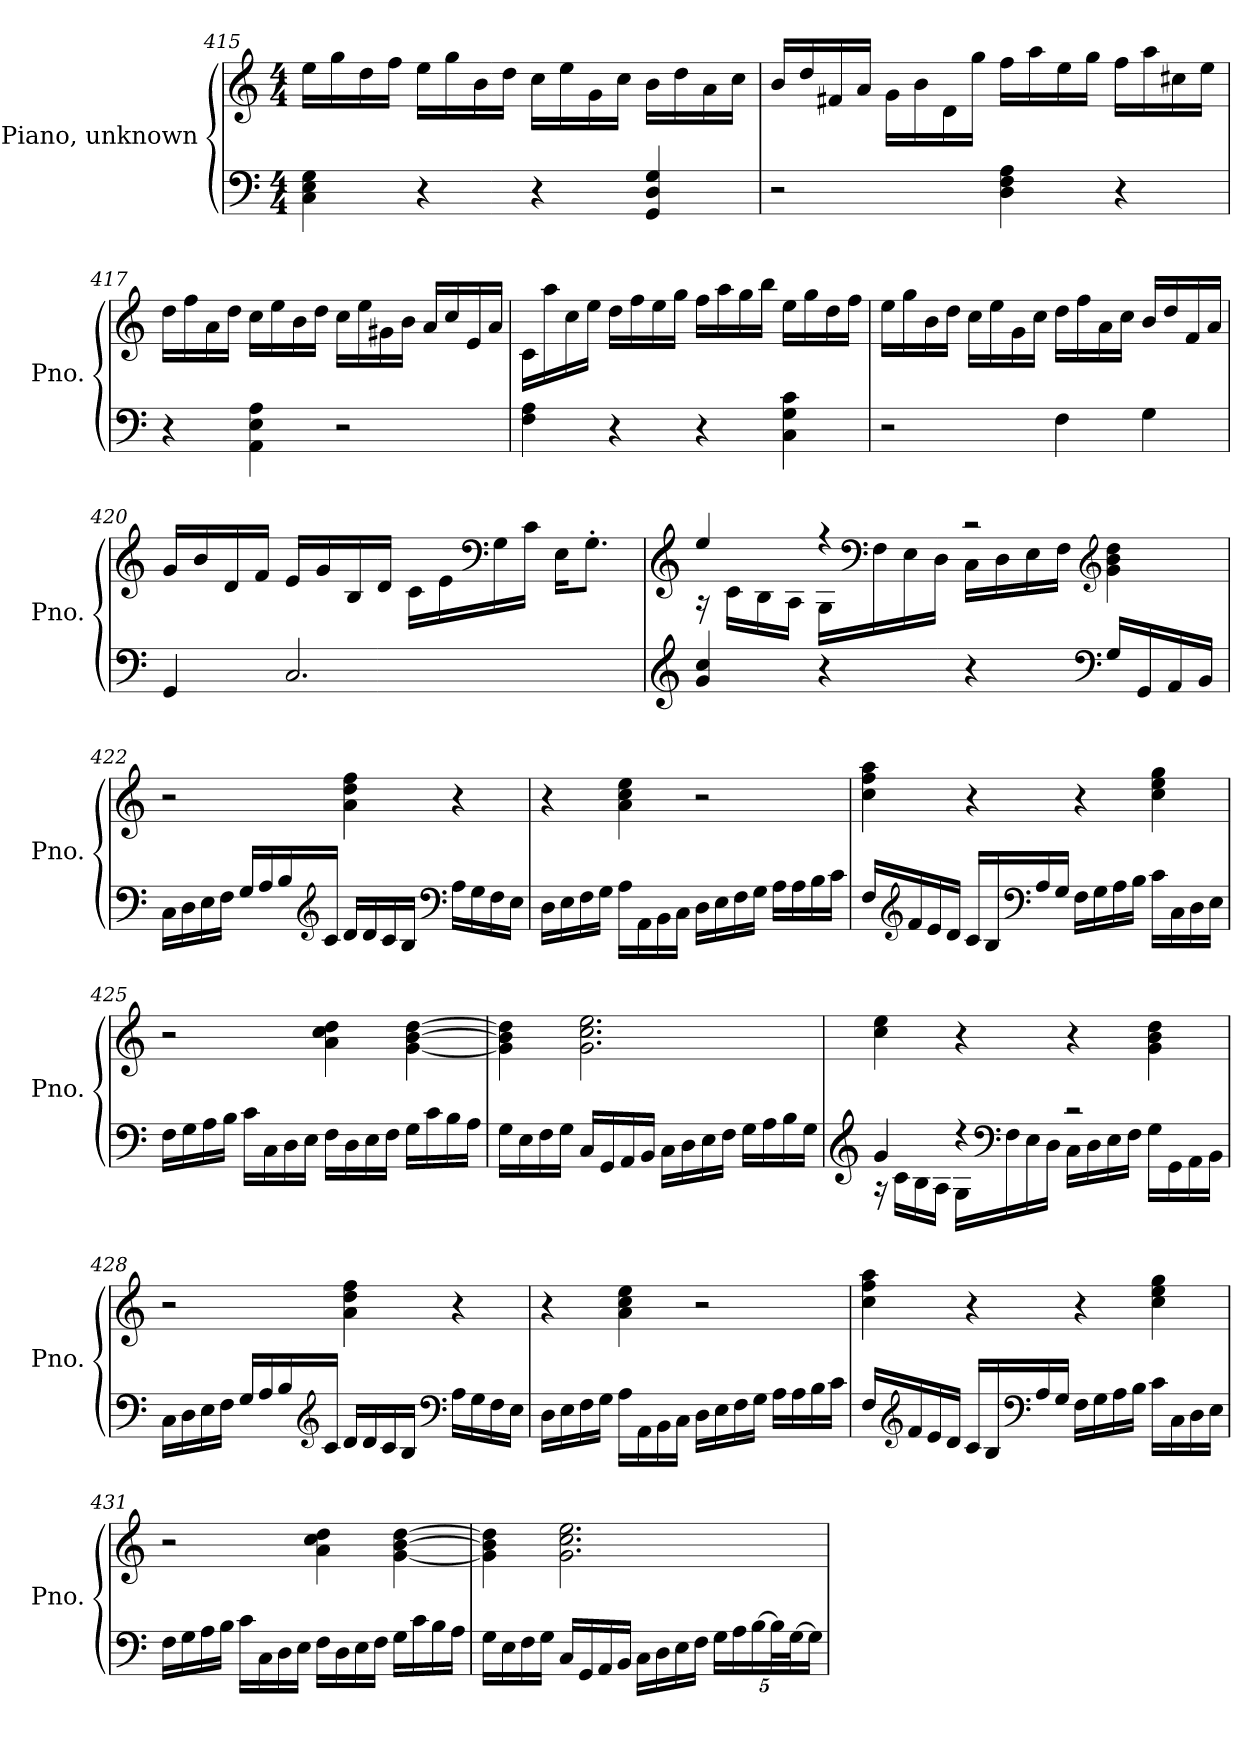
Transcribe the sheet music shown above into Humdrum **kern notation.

**kern	**kern
*part1	*part1
*staff2	*staff1
*I"Piano, unknown	*
*I'Pno.	*
!!LO:PB:g=z
*clefF4	*clefG2
*k[]	*k[]
*M4/4	*M4/4
=415	=415
4C\ 4E\ 4G\	16ee\LL
.	16gg\
.	16dd\
.	16ff\JJ
4r	16ee\LL
.	16gg\
.	16b\
.	16dd\JJ
4r	16cc\LL
.	16ee\
.	16g\
.	16cc\JJ
4GG/ 4D/ 4G/	16b\LL
.	16dd\
.	16a\
.	16cc\JJ
=416	=416
2r	16b/LL
.	16dd/
.	16f#X/
.	16a/JJ
.	16g\LL
.	16b\
.	16d\
.	16gg\JJ
4D\ 4F\ 4A\	16ff\LL
.	16aa\
.	16ee\
.	16gg\JJ
4r	16ff\LL
.	16aa\
.	16cc#X\
.	16ee\JJ
!!LO:LB:g=z
=417	=417
4r	16dd\LL
.	16ff\
.	16a\
.	16dd\JJ
4AA\ 4E\ 4A\	16cc\LL
.	16ee\
.	16b\
.	16dd\JJ
2r	16cc\LL
.	16ee\
.	16g#X\
.	16b\JJ
.	16a/LL
.	16cc/
.	16e/
.	16a/JJ
=418	=418
4F\ 4A\	16c\LL
.	16aa\
.	16cc\
.	16ee\JJ
4r	16dd\LL
.	16ff\
.	16ee\
.	16gg\JJ
4r	16ff\LL
.	16aa\
.	16gg\
.	16bb\JJ
4C\ 4G\ 4c\	16ee\LL
.	16gg\
.	16dd\
.	16ff\JJ
!!LO:LB:g=z
=419	=419
2r	16ee\LL
.	16gg\
.	16b\
.	16dd\JJ
.	16cc\LL
.	16ee\
.	16g\
.	16cc\JJ
4F\	16dd\LL
.	16ff\
.	16a\
.	16cc\JJ
4G\	16b/LL
.	16dd/
.	16f/
.	16a/JJ
=420	=420
4GG/	16g/LL
.	16b/
.	16d/
.	16f/JJ
2.C/	16e/LL
.	16g/
.	16B/
.	16d/JJ
.	16c\LL
.	16e\
*	*clefF4
.	16G\
.	16c\JJ
.	16E\KL
.	8.G'\J
!!LO:LB:g=z
=421	=421
*clefG2	*clefG2
*	*^
4g/ 4cc/	4ee/	16r
.	.	16c\LL
.	.	16B\
.	.	16A\JJ
4r	4r	16G\LL
*	*clefF4	*
.	.	16F\
.	.	16E\
.	.	16D\JJ
4r	2r	16C\LL
.	.	16D\
.	.	16E\
.	.	16F\JJ
*clefF4	*clefG2	*
16G/LL	.	4g\ 4b\ 4dd\
16GG/	.	.
16AA/	.	.
16BB/JJ	.	.
*	*v	*v
=422	=422
16C\LL	2r
16D\	.
16E\	.
16F\JJ	.
16G/LL	.
16A/	.
16B/	.
*clefG2	*
16c/JJ	.
16d/LL	4a\ 4dd\ 4ff\
16d/	.
16c/	.
16B/JJ	.
*clefF4	*
16A\LL	4r
16G\	.
16F\	.
16E\JJ	.
!!LO:LB:g=z
=423	=423
16D\LL	4r
16E\	.
16F\	.
16G\JJ	.
16A\LL	4a\ 4cc\ 4ee\
16AA\	.
16BB\	.
16C\JJ	.
16D\LL	2r
16E\	.
16F\	.
16G\JJ	.
16A\LL	.
16A\	.
16B\	.
16c\JJ	.
=424	=424
16F/LL	4cc\ 4ff\ 4aa\
*clefG2	*
16f/	.
16e/	.
16d/JJ	.
16c/LL	4r
16B/	.
*clefF4	*
16A/	.
16G/JJ	.
16F\LL	4r
16G\	.
16A\	.
16B\JJ	.
16c\LL	4cc\ 4ee\ 4gg\
16C\	.
16D\	.
16E\JJ	.
!!LO:LB:g=z
=425	=425
16F\LL	2r
16G\	.
16A\	.
16B\JJ	.
16c\LL	.
16C\	.
16D\	.
16E\JJ	.
16F\LL	4a\ 4cc\ 4dd\
16D\	.
16E\	.
16F\JJ	.
16G\LL	[4g\ [4b\ [4dd\
16c\	.
16B\	.
16A\JJ	.
=426	=426
16G\LL	4g\] 4b\] 4dd\]
16E\	.
16F\	.
16G\JJ	.
16C/LL	2.g\ 2.cc\ 2.ee\
16GG/	.
16AA/	.
16BB/JJ	.
16C\LL	.
16D\	.
16E\	.
16F\JJ	.
16G\LL	.
16A\	.
16B\	.
16G\JJ	.
!!LO:PB:g=z
=427	=427
*clefG2	*
*^	*
4g/	16r	4cc\ 4ee\
.	16c\LL	.
.	16B\	.
.	16A\JJ	.
4r	16G\LL	4r
*clefF4	*	*
.	16F\	.
.	16E\	.
.	16D\JJ	.
2r	16C\LL	4r
.	16D\	.
.	16E\	.
.	16F\JJ	.
.	16G\LL	4g\ 4b\ 4dd\
.	16GG\	.
.	16AA\	.
.	16BB\JJ	.
*v	*v	*
=428	=428
16C\LL	2r
16D\	.
16E\	.
16F\JJ	.
16G/LL	.
16A/	.
16B/	.
*clefG2	*
16c/JJ	.
16d/LL	4a\ 4dd\ 4ff\
16d/	.
16c/	.
16B/JJ	.
*clefF4	*
16A\LL	4r
16G\	.
16F\	.
16E\JJ	.
!!LO:LB:g=z
=429	=429
16D\LL	4r
16E\	.
16F\	.
16G\JJ	.
16A\LL	4a\ 4cc\ 4ee\
16AA\	.
16BB\	.
16C\JJ	.
16D\LL	2r
16E\	.
16F\	.
16G\JJ	.
16A\LL	.
16A\	.
16B\	.
16c\JJ	.
=430	=430
16F/LL	4cc\ 4ff\ 4aa\
*clefG2	*
16f/	.
16e/	.
16d/JJ	.
16c/LL	4r
16B/	.
*clefF4	*
16A/	.
16G/JJ	.
16F\LL	4r
16G\	.
16A\	.
16B\JJ	.
16c\LL	4cc\ 4ee\ 4gg\
16C\	.
16D\	.
16E\JJ	.
!!LO:LB:g=z
=431	=431
16F\LL	2r
16G\	.
16A\	.
16B\JJ	.
16c\LL	.
16C\	.
16D\	.
16E\JJ	.
16F\LL	4a\ 4cc\ 4dd\
16D\	.
16E\	.
16F\JJ	.
16G\LL	[4g\ [4b\ [4dd\
16c\	.
16B\	.
16A\JJ	.
=432	=432
16G\LL	4g\] 4b\] 4dd\]
16E\	.
16F\	.
16G\JJ	.
16C/LL	2.g\ 2.cc\ 2.ee\
16GG/	.
16AA/	.
16BB/JJ	.
16C\LL	.
16D\	.
16E\	.
16F\JJ	.
*Xbrackettup	*
20G\LL	.
20A\	.
[20B\	.
40B\L]	.
[40G\J	.
20G\JJ]	.
=	=
*-	*-
